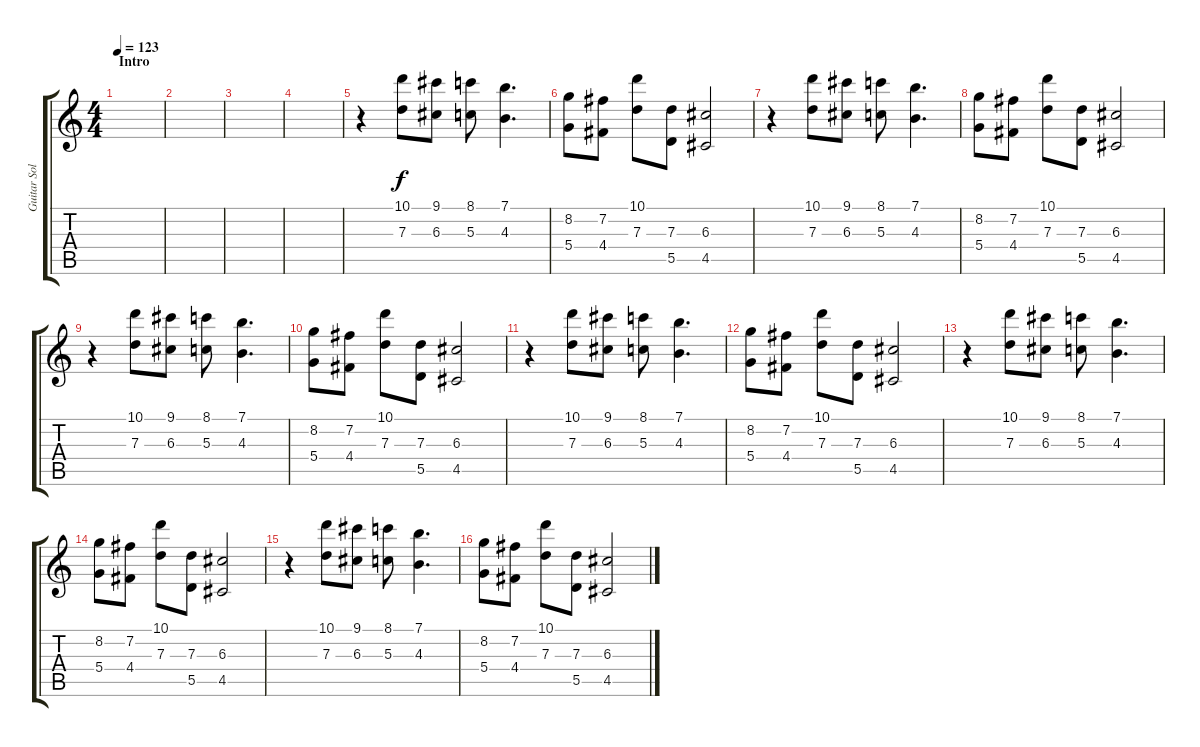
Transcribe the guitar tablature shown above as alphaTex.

\track ("Guitar Solo (1)" "Guitar Sol") {instrument distortionguitar}
\staff {score tabs}
\tuning (E4 B3 G3 D3 A2 E2) {hide}
\ts (4 4)
\section ("" "Intro")
\tempo 123
\clef g2
\ks c
|
|
|
|
r.4 (10.1 7.3).8 (9.1 6.3).8 (8.1 5.3).8 (7.1 4.3).4{d} |
(8.2 5.4).8 (7.2 4.4).8 (10.1 7.3).8 (7.3 5.5).8 (6.3 4.5).2 |
r.4 (10.1 7.3).8 (9.1 6.3).8 (8.1 5.3).8 (7.1 4.3).4{d} |
(8.2 5.4).8 (7.2 4.4).8 (10.1 7.3).8 (7.3 5.5).8 (6.3 4.5).2 |
r.4 (10.1 7.3).8 (9.1 6.3).8 (8.1 5.3).8 (7.1 4.3).4{d} |
(8.2 5.4).8 (7.2 4.4).8 (10.1 7.3).8 (7.3 5.5).8 (6.3 4.5).2 |
r.4 (10.1 7.3).8 (9.1 6.3).8 (8.1 5.3).8 (7.1 4.3).4{d} |
(8.2 5.4).8 (7.2 4.4).8 (10.1 7.3).8 (7.3 5.5).8 (6.3 4.5).2 |
r.4 (10.1 7.3).8 (9.1 6.3).8 (8.1 5.3).8 (7.1 4.3).4{d} |
(8.2 5.4).8 (7.2 4.4).8 (10.1 7.3).8 (7.3 5.5).8 (6.3 4.5).2 |
r.4 (10.1 7.3).8 (9.1 6.3).8 (8.1 5.3).8 (7.1 4.3).4{d} |
(8.2 5.4).8 (7.2 4.4).8 (10.1 7.3).8 (7.3 5.5).8 (6.3 4.5).2
